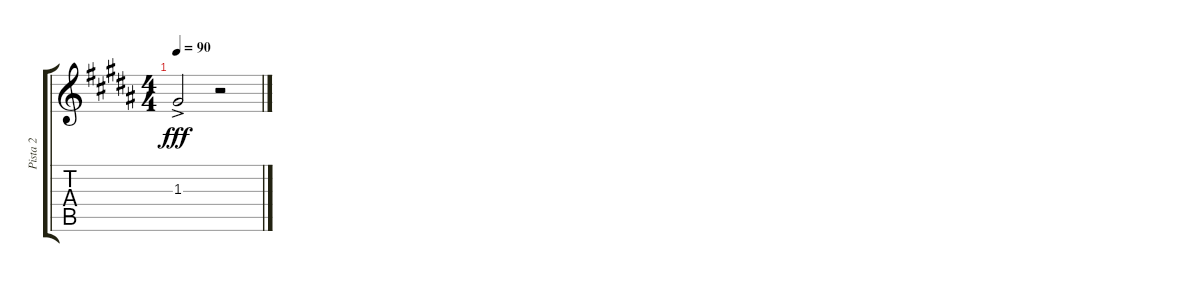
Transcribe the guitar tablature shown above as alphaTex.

\track ("Pista 2" "Pista 2") {instrument acousticguitarsteel}
\staff {score tabs}
\tuning (E4 B3 G3 D3 A2 E2) {hide}
\ts (4 4)
\tempo 90
\clef g2
\ks b
1.3{ac}.2{dy fff} r.2
